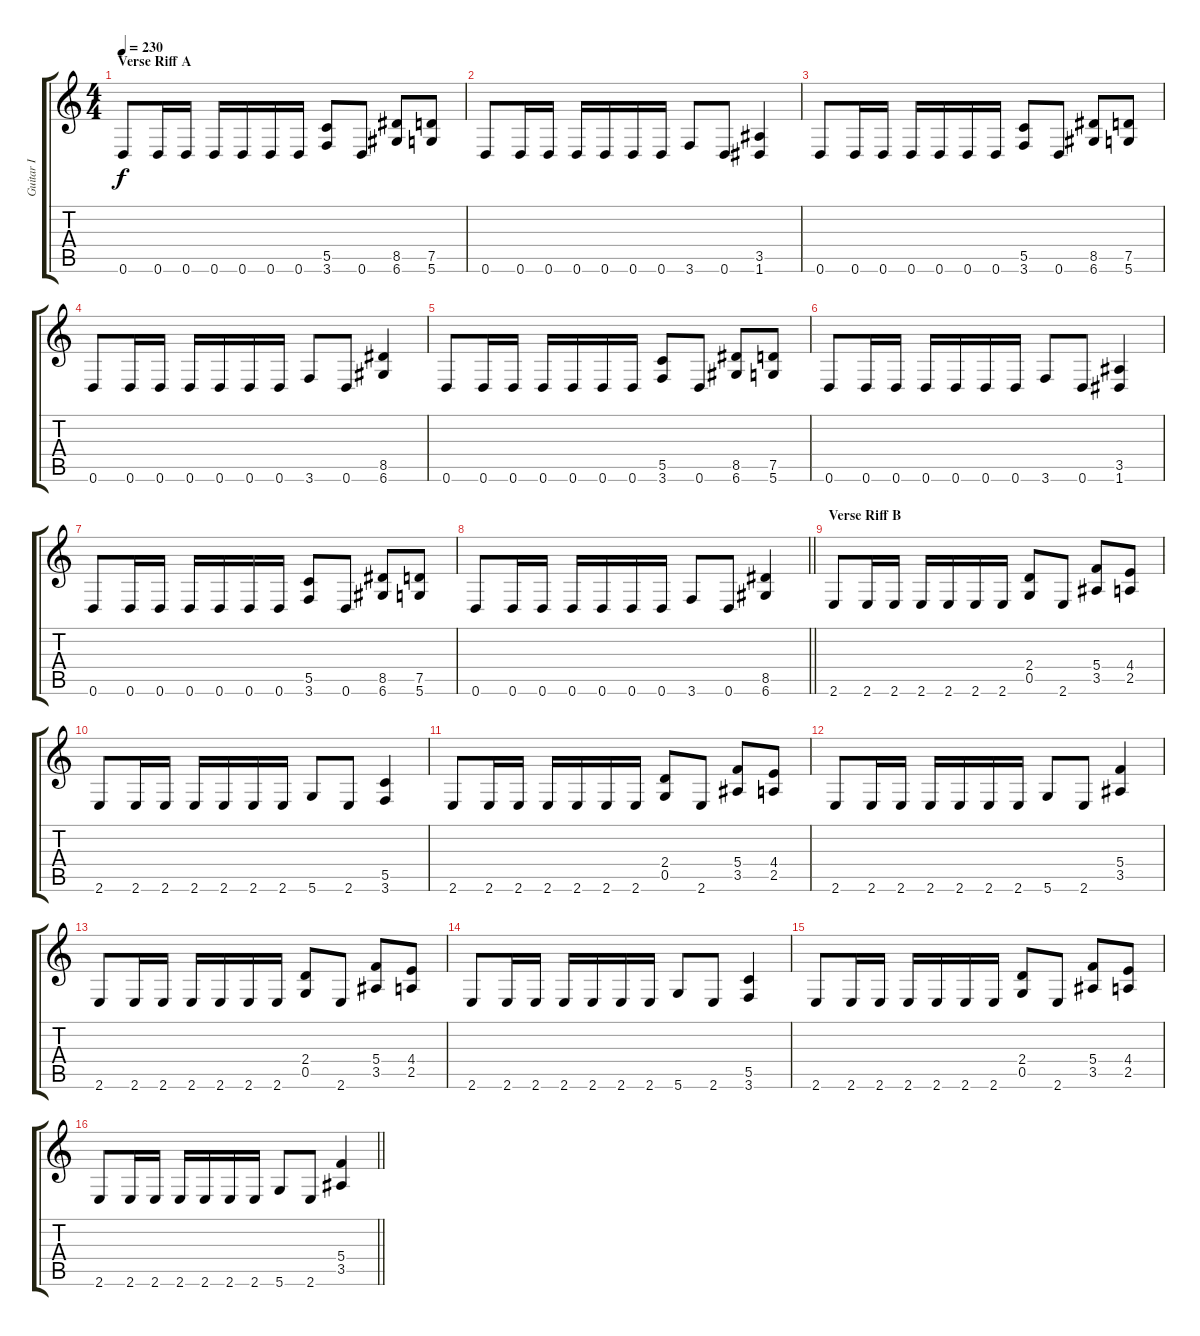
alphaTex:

\track ("Guitar I" "Guitar I") {instrument distortionguitar}
\staff {score tabs}
\tuning (D4 A3 F3 C3 G2 D2) {hide}
\ts (4 4)
\section ("" "Verse Riff A")
\tempo 230
\clef g2
\ks c
0.6.8{dy f} 0.6.16 0.6.16 0.6.16 0.6.16 0.6.16 0.6.16 (5.5 3.6).8 0.6.8 (8.5 6.6).8 (7.5 5.6).8 |
0.6.8 0.6.16 0.6.16 0.6.16 0.6.16 0.6.16 0.6.16 3.6.8 0.6.8 (3.5 1.6).4 |
0.6.8 0.6.16 0.6.16 0.6.16 0.6.16 0.6.16 0.6.16 (5.5 3.6).8 0.6.8 (8.5 6.6).8 (7.5 5.6).8 |
0.6.8 0.6.16 0.6.16 0.6.16 0.6.16 0.6.16 0.6.16 3.6.8 0.6.8 (8.5 6.6).4 |
0.6.8 0.6.16 0.6.16 0.6.16 0.6.16 0.6.16 0.6.16 (5.5 3.6).8 0.6.8 (8.5 6.6).8 (7.5 5.6).8 |
0.6.8 0.6.16 0.6.16 0.6.16 0.6.16 0.6.16 0.6.16 3.6.8 0.6.8 (3.5 1.6).4 |
0.6.8 0.6.16 0.6.16 0.6.16 0.6.16 0.6.16 0.6.16 (5.5 3.6).8 0.6.8 (8.5 6.6).8 (7.5 5.6).8 |
\barLineRight lightlight
0.6.8 0.6.16 0.6.16 0.6.16 0.6.16 0.6.16 0.6.16 3.6.8 0.6.8 (8.5 6.6).4 |
\section ("" "Verse Riff B")
2.6.8 2.6.16 2.6.16 2.6.16 2.6.16 2.6.16 2.6.16 (2.4 0.5).8 2.6.8 (5.4 3.5).8 (4.4 2.5).8 |
2.6.8 2.6.16 2.6.16 2.6.16 2.6.16 2.6.16 2.6.16 5.6.8 2.6.8 (5.5 3.6).4 |
2.6.8 2.6.16 2.6.16 2.6.16 2.6.16 2.6.16 2.6.16 (2.4 0.5).8 2.6.8 (5.4 3.5).8 (4.4 2.5).8 |
2.6.8 2.6.16 2.6.16 2.6.16 2.6.16 2.6.16 2.6.16 5.6.8 2.6.8 (5.4 3.5).4 |
2.6.8 2.6.16 2.6.16 2.6.16 2.6.16 2.6.16 2.6.16 (2.4 0.5).8 2.6.8 (5.4 3.5).8 (4.4 2.5).8 |
2.6.8 2.6.16 2.6.16 2.6.16 2.6.16 2.6.16 2.6.16 5.6.8 2.6.8 (5.5 3.6).4 |
2.6.8 2.6.16 2.6.16 2.6.16 2.6.16 2.6.16 2.6.16 (2.4 0.5).8 2.6.8 (5.4 3.5).8 (4.4 2.5).8 |
\barLineRight lightlight
2.6.8 2.6.16 2.6.16 2.6.16 2.6.16 2.6.16 2.6.16 5.6.8 2.6.8 (5.4 3.5).4
